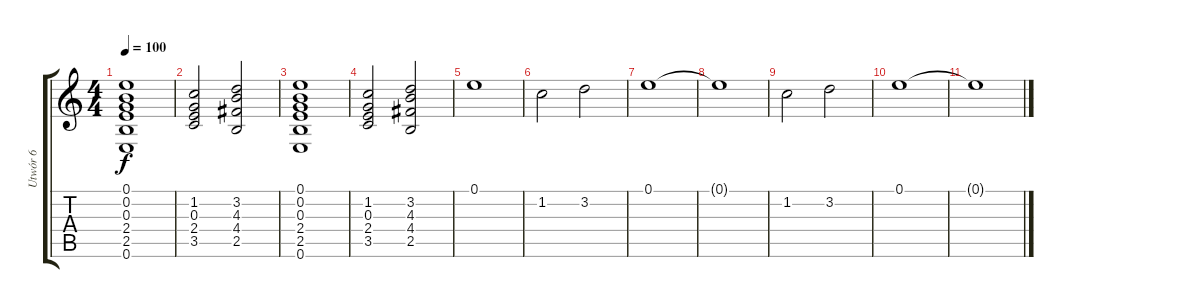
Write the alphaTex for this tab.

\track ("Utwór 6" "Utwór 6") {instrument lead3calliope}
\staff {score tabs}
\tuning (E5 B4 G4 D4 A3 E3) {hide}
\ts (4 4)
\tempo 100
\clef g2
\ks c
(0.1 0.2 0.3 2.4 2.5 0.6).1{dy f} |
(1.2 0.3 2.4 3.5).2 (3.2 4.3 4.4 2.5).2 |
(0.1 0.2 0.3 2.4 2.5 0.6).1{volume 7} |
(1.2 0.3 2.4 3.5).2 (3.2 4.3 4.4 2.5).2 |
0.1.1 |
1.2.2 3.2.2 |
0.1.1 |
0.1{t}.1 |
1.2.2 3.2.2 |
0.1.1 |
0.1{t}.1{volume 0}
